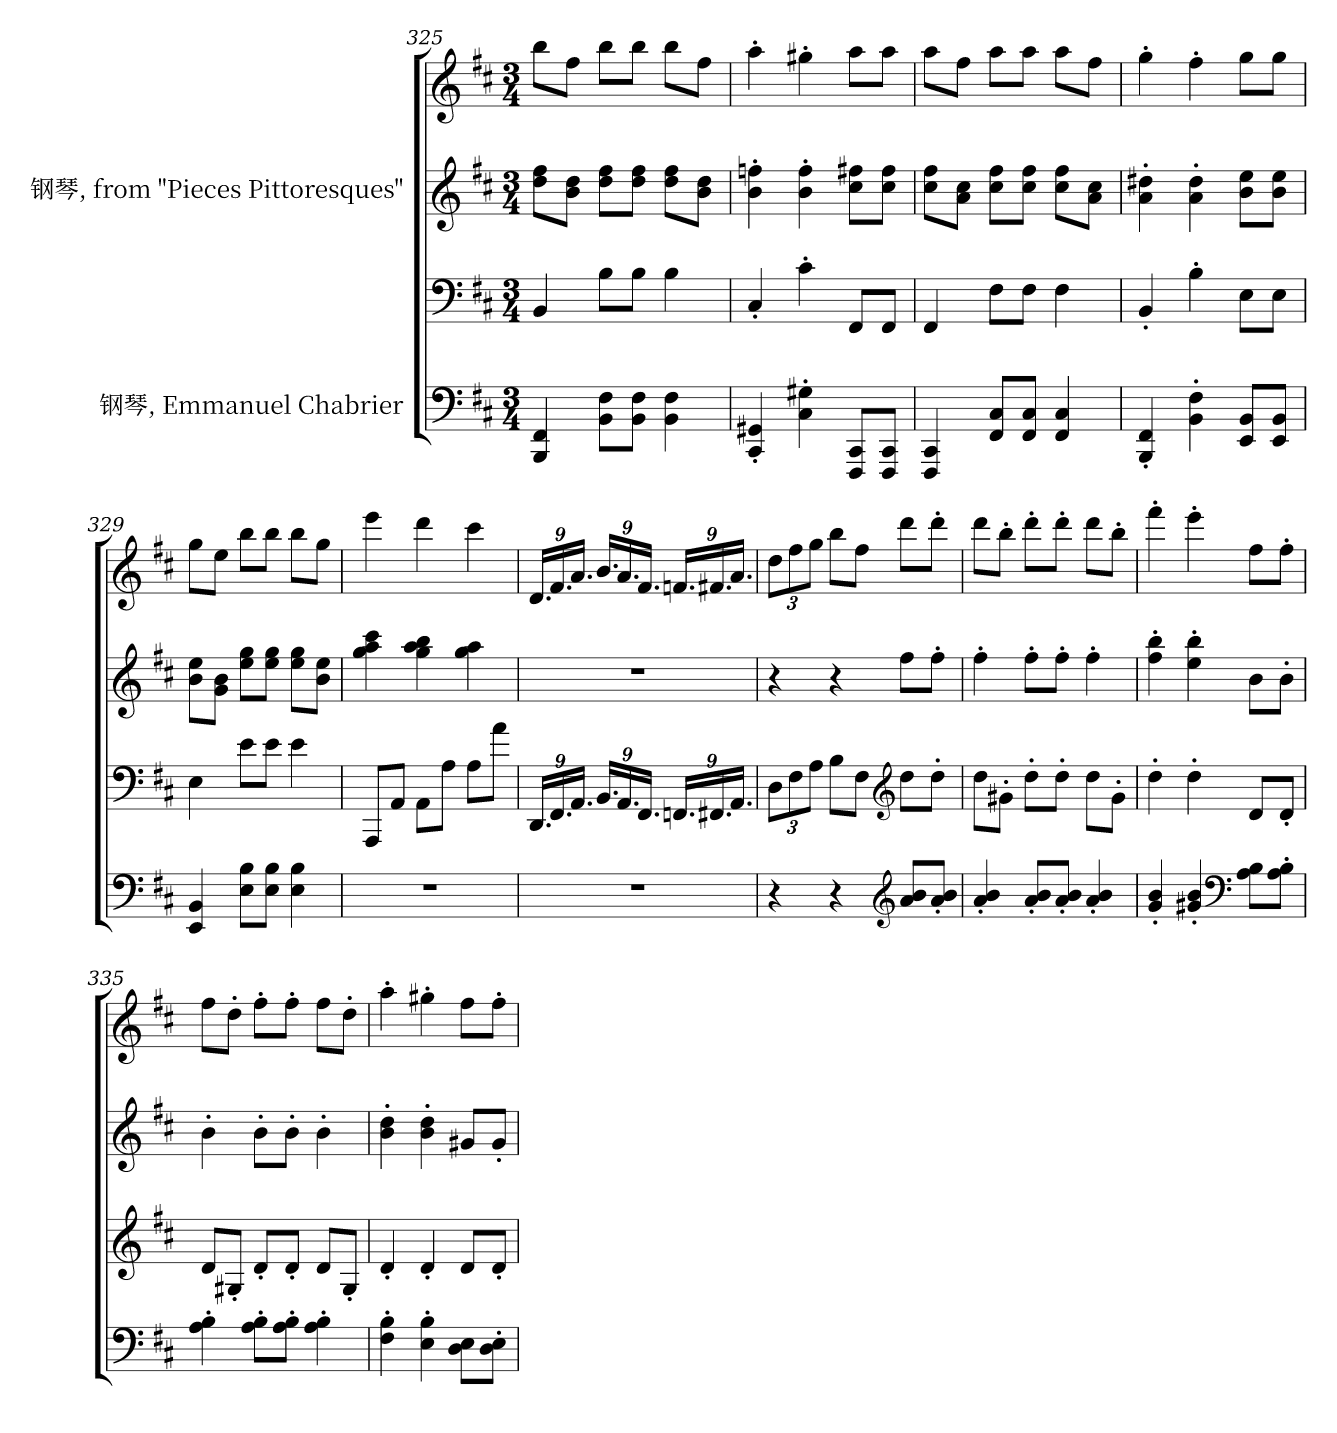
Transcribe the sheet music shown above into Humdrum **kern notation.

**kern	**kern	**kern	**kern
*part2	*part2	*part1	*part1
*staff4	*staff3	*staff2	*staff1
*I"钢琴, Emmanuel Chabrier	*	*I"钢琴, from &quot;Pieces Pittoresques&quot;	*
*clefF4	*clefF4	*clefG2	*clefG2
*k[f#c#]	*k[f#c#]	*k[f#c#]	*k[f#c#]
*M3/4	*M3/4	*M3/4	*M3/4
=325	=325	=325	=325
4BBB/ 4FF#/	4BB/	8dd\ 8ff#\L	8bb\L
.	.	8b\ 8dd\J	8ff#\J
8BB\ 8F#\L	8B\L	8dd\ 8ff#\L	8bb\L
8BB\ 8F#\J	8B\J	8dd\ 8ff#\J	8bb\J
4BB\ 4F#\	4B\	8dd\ 8ff#\L	8bb\L
.	.	8b\ 8dd\J	8ff#\J
=326	=326	=326	=326
4CC#/' 4GG#X/'	4C#'/	4b\' 4ffn\'	4aa'\
4C#\' 4G#X\'	4c#'\	4b\' 4ff\'	4gg#X'\
8FFF#/ 8CC#/L	8FF#/L	8cc#\ 8ff#X\L	8aa\L
8FFF#/ 8CC#/J	8FF#/J	8cc#\ 8ff#\J	8aa\J
!!LO:LB:g=z
=327	=327	=327	=327
4FFF#/ 4CC#/	4FF#/	8cc#\ 8ff#\L	8aa\L
.	.	8a\ 8cc#\J	8ff#\J
8FF#/ 8C#/L	8F#\L	8cc#\ 8ff#\L	8aa\L
8FF#/ 8C#/J	8F#\J	8cc#\ 8ff#\J	8aa\J
4FF#/ 4C#/	4F#\	8cc#\ 8ff#\L	8aa\L
.	.	8a\ 8cc#\J	8ff#\J
=328	=328	=328	=328
4BBB/' 4FF#/'	4BB'/	4a\' 4dd#X\'	4gg'\
4BB\' 4F#\'	4B'\	4a\' 4dd#\'	4ff#'\
8EE/ 8BB/L	8E\L	8b\ 8ee\L	8gg\L
8EE/ 8BB/J	8E\J	8b\ 8ee\J	8gg\J
=329	=329	=329	=329
4EE/ 4BB/	4E\	8b\ 8ee\L	8gg\L
.	.	8g\ 8b\J	8ee\J
8E\ 8B\L	8e\L	8ee\ 8gg\L	8bb\L
8E\ 8B\J	8e\J	8ee\ 8gg\J	8bb\J
4E\ 4B\	4e\	8ee\ 8gg\L	8bb\L
.	.	8b\ 8ee\J	8gg\J
=330	=330	=330	=330
2.r	8AAA/L	4gg\ 4aa\ 4ccc#\	4eee\
.	8AA/J	.	.
.	8AA\L	4gg\ 4aa\ 4bb\	4ddd\
.	8A\J	.	.
.	8A\L	4gg\ 4aa\	4ccc#\
.	8a\J	.	.
=331	=331	=331	=331
*	*Xbrackettup	*	*Xbrackettup
2.r	18.DD/LL	2.r	18.d/LL
.	18.FF#/	.	18.f#/
.	18.AA/JJ	.	18.a/JJ
.	18.BB/LL	.	18.b/LL
.	18.AA/	.	18.a/
.	18.FF#/JJ	.	18.f#/JJ
.	18.FFn/LL	.	18.fn/LL
.	18.FF#X/	.	18.f#X/
.	18.AA/JJ	.	18.a/JJ
!!LO:LB:g=z
=332	=332	=332	=332
4r	12D\L	4r	12dd\L
.	12F#\	.	12ff#\
.	12A\J	.	12gg\J
4r	8B\L	4r	8bb\L
.	8F#\J	.	8ff#\J
*clefG2	*clefG2	*	*
8a/ 8b/L	8dd\L	8ff#\L	8ddd\L
8a/' 8b/'J	8dd'\J	8ff#'\J	8ddd'\J
=333	=333	=333	=333
4a/' 4b/'	8dd\L	4ff#'\	8ddd\L
.	8g#X'\J	.	8bb'\J
8a/' 8b/'L	8dd'\L	8ff#'\L	8ddd'\L
8a/' 8b/'J	8dd'\J	8ff#'\J	8ddd'\J
4a/' 4b/'	8dd\L	4ff#'\	8ddd\L
.	8g#'\J	.	8bb'\J
=334	=334	=334	=334
4g/' 4b/'	4dd'\	4ff#\' 4bb\'	4fff#'\
4g#X/' 4b/'	4dd'\	4ee\' 4bb\'	4eee'\
*clefF4	*	*	*
8A\ 8B\L	8d/L	8b\L	8ff#\L
8A\' 8B\'J	8d'/J	8b'\J	8ff#'\J
=335	=335	=335	=335
4A\' 4B\'	8d/L	4b'\	8ff#\L
.	8G#X'/J	.	8dd'\J
8A\' 8B\'L	8d'/L	8b'\L	8ff#'\L
8A\' 8B\'J	8d'/J	8b'\J	8ff#'\J
4A\' 4B\'	8d/L	4b'\	8ff#\L
.	8G#'/J	.	8dd'\J
!!LO:PB:g=z
=336	=336	=336	=336
4F#\' 4B\'	4d'/	4b\' 4dd\'	4aa'\
4E\' 4B\'	4d'/	4b\' 4dd\'	4gg#X'\
8D\ 8E\L	8d/L	8g#X/L	8ff#\L
8D\' 8E\'J	8d'/J	8g#'/J	8ff#'\J
=	=	=	=
*-	*-	*-	*-
